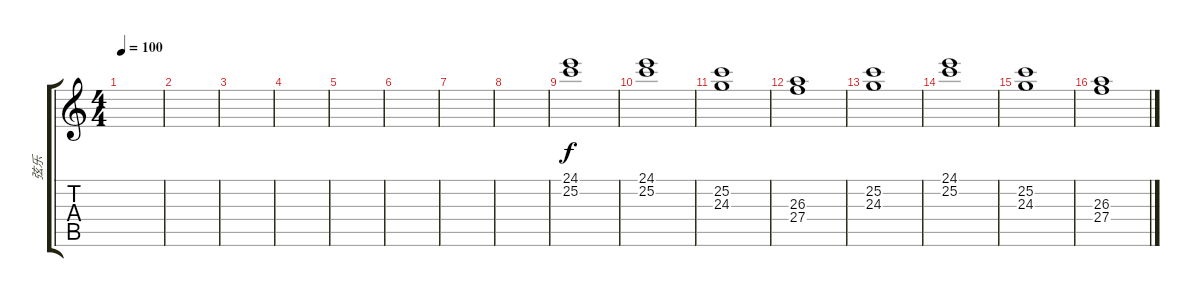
\track ("弦乐" "弦乐") {instrument stringensemble1}
\staff {score tabs}
\tuning (E4 B3 G3 D3 A2 E2) {hide}
\ts (4 4)
\tempo 100
\clef g2
\ks c
|
|
|
|
|
|
|
|
(24.1 25.2).1{volume 6} |
(24.1 25.2).1 |
(25.2 24.3).1 |
(26.3 27.4).1 |
(25.2 24.3).1 |
(24.1 25.2).1 |
(25.2 24.3).1 |
(26.3 27.4).1
